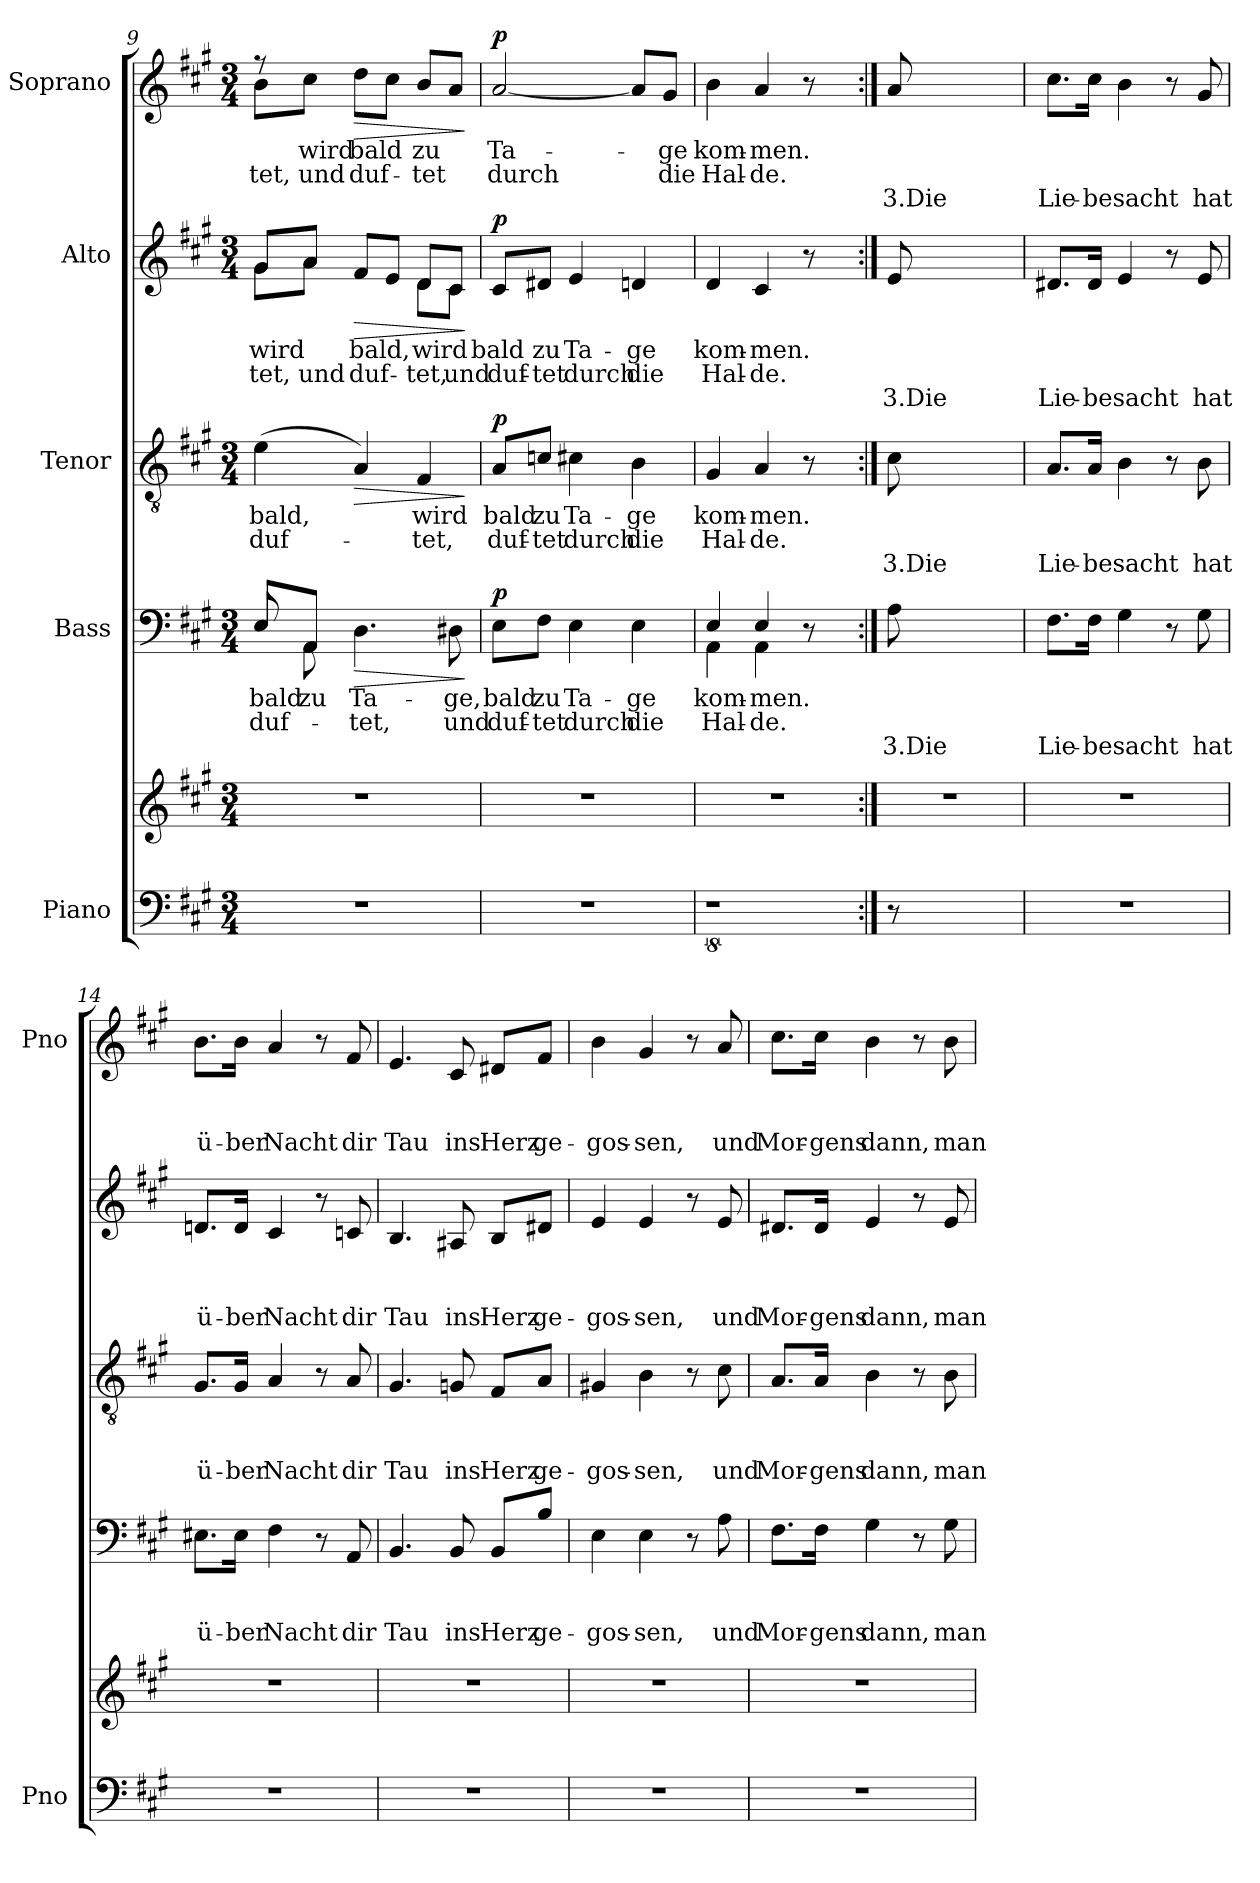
**kern	**kern	**kern	**text	**text	**text	**dynam	**kern	**text	**text	**text	**dynam	**kern	**text	**text	**text	**dynam	**kern	**text	**text	**text	**dynam
*part5	*part5	*part4	*part4	*part4	*part4	*part4	*part3	*part3	*part3	*part3	*part3	*part2	*part2	*part2	*part2	*part2	*part1	*part1	*part1	*part1	*part1
*staff6	*staff5	*staff4	*staff4	*staff4	*staff4	*staff4	*staff3	*staff3	*staff3	*staff3	*staff3	*staff2	*staff2	*staff2	*staff2	*staff2	*staff1	*staff1	*staff1	*staff1	*staff1
*I"Piano	*	*I"Bass	*	*	*	*	*I"Tenor	*	*	*	*	*I"Alto	*	*	*	*	*I"Soprano	*	*	*	*
*I'Pno	*	*	*	*	*	*	*	*	*	*	*	*	*	*	*	*	*I'Pno	*	*	*	*
!!LO:PB:g=z
*clefF4	*clefG2	*clefF4	*	*	*	*	*clefGv2	*	*	*	*	*clefG2	*	*	*	*	*clefG2	*	*	*	*
*k[f#c#g#]	*k[f#c#g#]	*k[f#c#g#]	*	*	*	*	*k[f#c#g#]	*	*	*	*	*k[f#c#g#]	*	*	*	*	*k[f#c#g#]	*	*	*	*
*A:	*A:	*A:	*	*	*	*	*A:	*	*	*	*	*A:	*	*	*	*	*A:	*	*	*	*
*M3/4	*M3/4	*M3/4	*	*	*	*	*M3/4	*	*	*	*	*M3/4	*	*	*	*	*M3/4	*	*	*	*
=9	=9	=9	=9	=9	=9	=9	=9	=9	=9	=9	=9	=9	=9	=9	=9	=9	=9	=9	=9	=9	=9
!	!	!	!LO:LY:b	!LO:LY:b	!	!	!	!LO:LY:b	!LO:LY:b	!	!	!	!LO:LY:b	!LO:LY:b	!	!	!	!	!LO:LY:b	!	!
*	*	*^	*	*	*	*	*	*	*	*	*	*^	*	*	*	*	*^	*	*	*	*
2.r	2.r	8E/	8E/L	bald	duf-	.	.	(>4e\	bald,	duf-	.	.	8g#\L	8g#/L	wird	-tet,	.	.	8b\L	8rff	.	-tet,	.	.
!	!	!	!	!LO:LY:b	!	!	!	!	!	!	!	!	!	!	!	!LO:LY:b	!	!	!	!	!LO:LY:b	!LO:LY:b	!	!
.	.	8AA\	8AA/J	zu	.	.	.	.	.	.	.	.	8a\J	8a/J	.	und	.	.	8cc#\J	2ryy	wird	und	.	.
!	!	!	!	!LO:LY:b	!LO:LY:b	!	!LO:HP:b	!	!	!	!	!LO:HP:b	!	!	!LO:LY:b	!LO:LY:b	!	!LO:HP:b	!	!	!LO:LY:b	!LO:LY:b	!	!LO:HP:b
.	.	4.D\	2ryy	Ta-	-tet,	.	>	4A/)	.	.	.	>	8f#/L	4ryy	bald,	duf-	.	>	8dd\L	.	bald	duf-	.	>
.	.	.	.	.	.	.	.	.	.	.	.	.	8e/J	.	.	.	.	.	8cc#\J	.	.	.	.	.
!	!	!	!	!	!	!	!	!	!LO:LY:b	!LO:LY:b	!	!	!	!	!LO:LY:b	!LO:LY:b	!	!	!	!	!LO:LY:b	!LO:LY:b	!	!
.	.	.	.	.	.	.	.	4F#/	wird	-tet,	.	.	8d\L	8d/L	wird	-tet,	.	.	8b/L	.	zu	-tet	.	.
!	!	!	!	!LO:LY:b	!LO:LY:b	!	!	!	!	!	!	!	!	!	!	!LO:LY:b	!	!	!	!	!	!	!	!
.	.	8D#X\	.	-ge,	und	.	.	.	.	.	.	.	8c#\J	8c#/J	.	und	.	.	8a/J	8ryy	.	.	.	.
*	*	*	*	*	*	*	*	*	*	*	*	*	*v	*v	*	*	*	*	*	*	*	*	*	*
*	*	*v	*v	*	*	*	*	*	*	*	*	*	*	*	*	*	*	*v	*v	*	*	*	*
.	.	.	.	.	.	]	.	.	.	.	]	.	.	.	.	]	.	.	.	.	]
=10	=10	=10	=10	=10	=10	=10	=10	=10	=10	=10	=10	=10	=10	=10	=10	=10	=10	=10	=10	=10	=10
!	!	!	!LO:LY:b	!LO:LY:b	!	!LO:DY:b	!	!LO:LY:b	!LO:LY:b	!	!LO:DY:b	!	!LO:LY:b	!LO:LY:b	!	!LO:DY:b	!	!LO:LY:b	!LO:LY:b	!	!LO:DY:b
2.r	2.r	8E\L	bald	duf-	.	p	8A/L	bald	duf-	.	p	8c#/L	bald	duf-	.	p	[2a/	Ta-	durch	.	p
!	!	!	!LO:LY:b	!LO:LY:b	!	!	!	!LO:LY:b	!LO:LY:b	!	!	!	!LO:LY:b	!LO:LY:b	!	!	!	!	!	!	!
.	.	8F#\J	zu	-tet	.	.	8cn/J	zu	-tet	.	.	8d#X/J	zu	-tet	.	.	.	.	.	.	.
!	!	!	!LO:LY:b	!LO:LY:b	!	!	!	!LO:LY:b	!LO:LY:b	!	!	!	!LO:LY:b	!LO:LY:b	!	!	!	!	!	!	!
.	.	4E\	Ta-	durch	.	.	4c#X\	Ta-	durch	.	.	4e/	Ta-	durch	.	.	.	.	.	.	.
!	!	!	!LO:LY:b	!LO:LY:b	!	!	!	!LO:LY:b	!LO:LY:b	!	!	!	!LO:LY:b	!LO:LY:b	!	!	!	!	!	!	!
.	.	4E\	-ge	die	.	.	4B\	-ge	die	.	.	4dn/	-ge	die	.	.	8a/L]	.	.	.	.
!	!	!	!	!	!	!	!	!	!	!	!	!	!	!	!	!	!	!LO:LY:b	!LO:LY:b	!	!
.	.	.	.	.	.	.	.	.	.	.	.	.	.	.	.	.	8g#/J	-ge	die	.	.
=11	=11	=11	=11	=11	=11	=11	=11	=11	=11	=11	=11	=11	=11	=11	=11	=11	=11	=11	=11	=11	=11
!	!	!	!LO:LY:b	!LO:LY:b	!	!	!	!LO:LY:b	!LO:LY:b	!	!	!	!LO:LY:b	!LO:LY:b	!	!	!	!LO:LY:b	!LO:LY:b	!	!
*	*	*^	*	*	*	*	*	*	*	*	*	*	*	*	*	*	*	*	*	*	*
8%5r	2.r	4E/	4AA\	kom-	Hal-	.	.	4G#/	kom-	Hal-	.	.	4d/	kom-	Hal-	.	.	4b\	kom-	Hal-	.	.
!	!	!	!	!LO:LY:b	!LO:LY:b	!	!	!	!LO:LY:b	!LO:LY:b	!	!	!	!LO:LY:b	!LO:LY:b	!	!	!	!LO:LY:b	!LO:LY:b	!	!
.	.	4E/	4AA\	-men.	-de.	.	.	4A/	-men.	-de.	.	.	4c#/	-men.	-de.	.	.	4a/	-men.	-de.	.	.
.	.	8r	8ryy	.	.	.	.	8r	.	.	.	.	8r	.	.	.	.	8r	.	.	.	.
8ryy	.	8ryy	8ryy	.	.	.	.	8ryy	.	.	.	.	8ryy	.	.	.	.	8ryy	.	.	.	.
=12:|!	=12:|!	=12:|!	=12:|!	=12:|!	=12:|!	=12:|!	=12:|!	=12:|!	=12:|!	=12:|!	=12:|!	=12:|!	=12:|!	=12:|!	=12:|!	=12:|!	=12:|!	=12:|!	=12:|!	=12:|!	=12:|!	=12:|!
!	!	!	!	!	!	!LO:LY:b	!	!	!	!	!LO:LY:b	!	!	!	!	!LO:LY:b	!	!	!	!	!LO:LY:b	!
*	*	*v	*v	*	*	*	*	*	*	*	*	*	*	*	*	*	*	*	*	*	*	*
8r	2.r	8A\	.	.	3.Die	.	8c#\	.	.	3.Die	.	8e/	.	.	3.Die	.	8a/	.	.	3.Die	.
2ryy	.	2ryy	.	.	.	.	2ryy	.	.	.	.	2ryy	.	.	.	.	2ryy	.	.	.	.
8ryy	.	8ryy	.	.	.	.	8ryy	.	.	.	.	8ryy	.	.	.	.	8ryy	.	.	.	.
=13	=13	=13	=13	=13	=13	=13	=13	=13	=13	=13	=13	=13	=13	=13	=13	=13	=13	=13	=13	=13	=13
!	!	!	!	!	!LO:LY:b	!	!	!	!	!LO:LY:b	!	!	!	!	!LO:LY:b	!	!	!	!	!LO:LY:b	!
2.r	2.r	8.F#\L	.	.	Lie-	.	8.A/L	.	.	Lie-	.	8.d#X/L	.	.	Lie-	.	8.cc#\L	.	.	Lie-	.
!	!	!	!	!	!LO:LY:b	!	!	!	!	!LO:LY:b	!	!	!	!	!LO:LY:b	!	!	!	!	!LO:LY:b	!
.	.	16F#\Jk	.	.	-be	.	16A/Jk	.	.	-be	.	16d#/Jk	.	.	-be	.	16cc#\Jk	.	.	-be	.
!	!	!	!	!	!LO:LY:b	!	!	!	!	!LO:LY:b	!	!	!	!	!LO:LY:b	!	!	!	!	!LO:LY:b	!
.	.	4G#\	.	.	sacht	.	4B\	.	.	sacht	.	4e/	.	.	sacht	.	4b\	.	.	sacht	.
.	.	8r	.	.	.	.	8r	.	.	.	.	8r	.	.	.	.	8r	.	.	.	.
!	!	!	!	!	!LO:LY:b	!	!	!	!	!LO:LY:b	!	!	!	!	!LO:LY:b	!	!	!	!	!LO:LY:b	!
.	.	8G#\	.	.	hat	.	8B\	.	.	hat	.	8e/	.	.	hat	.	8g#/	.	.	hat	.
!!LO:PB:g=z
=14	=14	=14	=14	=14	=14	=14	=14	=14	=14	=14	=14	=14	=14	=14	=14	=14	=14	=14	=14	=14	=14
!	!	!	!	!	!LO:LY:b	!	!	!	!	!LO:LY:b	!	!	!	!	!LO:LY:b	!	!	!	!	!LO:LY:b	!
2.r	2.r	8.E#X\L	.	.	ü-	.	8.G#/L	.	.	ü-	.	8.dn/L	.	.	ü-	.	8.b\L	.	.	ü-	.
!	!	!	!	!	!LO:LY:b	!	!	!	!	!LO:LY:b	!	!	!	!	!LO:LY:b	!	!	!	!	!LO:LY:b	!
.	.	16E#\Jk	.	.	-ber	.	16G#/Jk	.	.	-ber	.	16d/Jk	.	.	-ber	.	16b\Jk	.	.	-ber	.
!	!	!	!	!	!LO:LY:b	!	!	!	!	!LO:LY:b	!	!	!	!	!LO:LY:b	!	!	!	!	!LO:LY:b	!
.	.	4F#\	.	.	Nacht	.	4A/	.	.	Nacht	.	4c#/	.	.	Nacht	.	4a/	.	.	Nacht	.
.	.	8r	.	.	.	.	8r	.	.	.	.	8r	.	.	.	.	8r	.	.	.	.
!	!	!	!	!	!LO:LY:b	!	!	!	!	!LO:LY:b	!	!	!	!	!LO:LY:b	!	!	!	!	!LO:LY:b	!
.	.	8AA/	.	.	dir	.	8A/	.	.	dir	.	8cn/	.	.	dir	.	8f#/	.	.	dir	.
!!LO:PB:g=z
=15	=15	=15	=15	=15	=15	=15	=15	=15	=15	=15	=15	=15	=15	=15	=15	=15	=15	=15	=15	=15	=15
!	!	!	!	!	!LO:LY:b	!	!	!	!	!LO:LY:b	!	!	!	!	!LO:LY:b	!	!	!	!	!LO:LY:b	!
2.r	2.r	4.BB/	.	.	Tau	.	4.G#/	.	.	Tau	.	4.B/	.	.	Tau	.	4.e/	.	.	Tau	.
!	!	!	!	!	!LO:LY:b	!	!	!	!	!LO:LY:b	!	!	!	!	!LO:LY:b	!	!	!	!	!LO:LY:b	!
.	.	8BB/	.	.	ins	.	8Gn/	.	.	ins	.	8A#X/	.	.	ins	.	8c#/	.	.	ins	.
!	!	!	!	!	!LO:LY:b	!	!	!	!	!LO:LY:b	!	!	!	!	!LO:LY:b	!	!	!	!	!LO:LY:b	!
.	.	8BB/L	.	.	Herz	.	8F#/L	.	.	Herz	.	8B/L	.	.	Herz	.	8d#X/L	.	.	Herz	.
!	!	!	!	!	!LO:LY:b	!	!	!	!	!LO:LY:b	!	!	!	!	!LO:LY:b	!	!	!	!	!LO:LY:b	!
.	.	8B/J	.	.	ge-	.	8A/J	.	.	ge-	.	8d#X/J	.	.	ge-	.	8f#/J	.	.	ge-	.
=16	=16	=16	=16	=16	=16	=16	=16	=16	=16	=16	=16	=16	=16	=16	=16	=16	=16	=16	=16	=16	=16
!	!	!	!	!	!LO:LY:b	!	!	!	!	!LO:LY:b	!	!	!	!	!LO:LY:b	!	!	!	!	!LO:LY:b	!
2.r	2.r	4E\	.	.	-gos-	.	4G#X/	.	.	-gos-	.	4e/	.	.	-gos-	.	4b\	.	.	-gos-	.
!	!	!	!	!	!LO:LY:b	!	!	!	!	!LO:LY:b	!	!	!	!	!LO:LY:b	!	!	!	!	!LO:LY:b	!
.	.	4E\	.	.	-sen,	.	4B\	.	.	-sen,	.	4e/	.	.	-sen,	.	4g#/	.	.	-sen,	.
.	.	8r	.	.	.	.	8r	.	.	.	.	8r	.	.	.	.	8r	.	.	.	.
!	!	!	!	!	!LO:LY:b	!	!	!	!	!LO:LY:b	!	!	!	!	!LO:LY:b	!	!	!	!	!LO:LY:b	!
.	.	8A\	.	.	und	.	8c#\	.	.	und	.	8e/	.	.	und	.	8a/	.	.	und	.
=17	=17	=17	=17	=17	=17	=17	=17	=17	=17	=17	=17	=17	=17	=17	=17	=17	=17	=17	=17	=17	=17
!	!	!	!	!	!LO:LY:b	!	!	!	!	!LO:LY:b	!	!	!	!	!LO:LY:b	!	!	!	!	!LO:LY:b	!
2.r	2.r	8.F#\L	.	.	Mor-	.	8.A/L	.	.	Mor-	.	8.d#X/L	.	.	Mor-	.	8.cc#\L	.	.	Mor-	.
!	!	!	!	!	!LO:LY:b	!	!	!	!	!LO:LY:b	!	!	!	!	!LO:LY:b	!	!	!	!	!LO:LY:b	!
.	.	16F#\Jk	.	.	-gens	.	16A/Jk	.	.	-gens	.	16d#/Jk	.	.	-gens	.	16cc#\Jk	.	.	-gens	.
!	!	!	!	!	!LO:LY:b	!	!	!	!	!LO:LY:b	!	!	!	!	!LO:LY:b	!	!	!	!	!LO:LY:b	!
.	.	4G#\	.	.	dann,	.	4B\	.	.	dann,	.	4e/	.	.	dann,	.	4b\	.	.	dann,	.
.	.	8r	.	.	.	.	8r	.	.	.	.	8r	.	.	.	.	8r	.	.	.	.
!	!	!	!	!	!LO:LY:b	!	!	!	!	!LO:LY:b	!	!	!	!	!LO:LY:b	!	!	!	!	!LO:LY:b	!
.	.	8G#\	.	.	man	.	8B\	.	.	man	.	8e/	.	.	man	.	8b\	.	.	man	.
=	=	=	=	=	=	=	=	=	=	=	=	=	=	=	=	=	=	=	=	=	=
*-	*-	*-	*-	*-	*-	*-	*-	*-	*-	*-	*-	*-	*-	*-	*-	*-	*-	*-	*-	*-	*-
